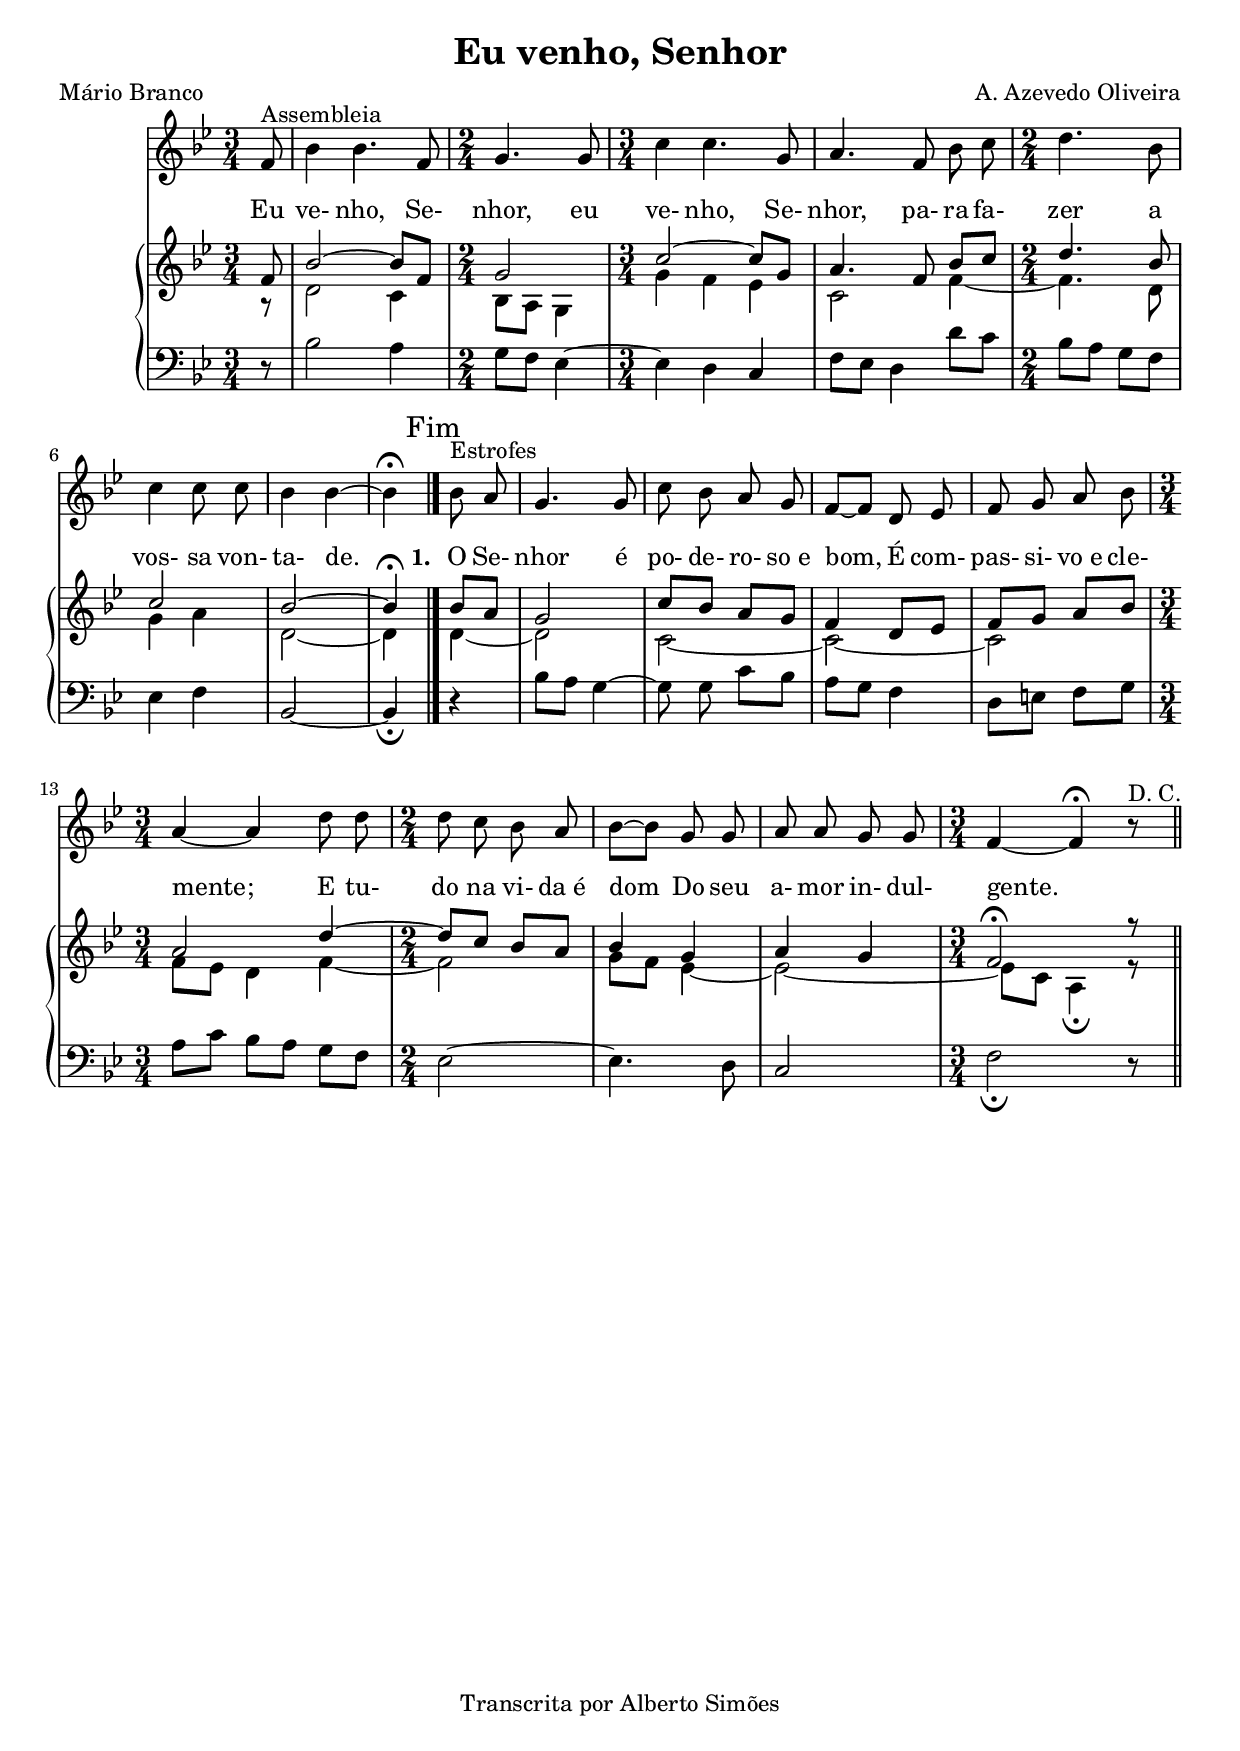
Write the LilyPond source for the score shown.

\version "2.14.0"

\header {
  title = "Eu venho, Senhor"
  composer = "A. Azevedo Oliveira"
  poet = "Mário Branco"

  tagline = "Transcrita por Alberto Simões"

  ocasioes = "entrada"
  seccao   = "entrada"
}

global = {
  \key bes \major
  \time 3/4
}

melody = \relative c' {
  \global
  \clef treble
  \autoBeamOff

  \partial 8 f8^\markup{Assembleia}| bes4 bes4. f8|\time 2/4 g4. g8|
  \time 3/4 c4 c4. g8|

  a4. f8 bes c|\time 2/4 d4. bes8|c4 c8 c|bes4 bes~|bes\fermata 
  \mark "Fim" \bar "|."

  bes8^\markup{Estrofes} a|g4. g8|c bes a g|f[ ~f] d ees|f g a bes|
  \time 3/4
  a4 ~ a d8 d|\time 2/4 d8 c bes a| bes[~ bes] g g|
  a a g g | \time 3/4 f4 ~ f\fermata r8^\markup{D. C.} \bar "||"
}

text = {
  \lyricmode {
    Eu ve- nho, Se- nhor,
    eu ve- nho, Se- nhor,
    pa- ra fa- zer a vos- sa von- ta- de.
  }
  \set stanza = #"1. "
  \lyricmode {
    O Se- nhor é po- de- ro- so_e bom,
    É com- pas- si- vo_e cle- mente;
    E tu- do na vi- da_é dom
    Do seu a- mor in- dul- gente.
  }
}


upperA = \relative c' {
  \voiceOne

  \partial 8 f8 | bes2 ~ bes8[ f] |\time 2/4 g2 | \time 3/4 c~c8[ g]|
  a4. f8 bes[ c]|\time 2/4 d4. bes8|c2|bes2 ~ bes4\fermata \bar "|."

  bes8[ a]|g2|c8[ bes] a[ g]|f4 d8[ ees]|f[ g] a[ bes]|\time 3/4
  a2 d4~|\time 2/4 d8[ c] bes[ a]|bes4 g|a g|\time 3/4 f2\fermata r8\bar "||"
}

upperB = \relative c' {
  \voiceTwo

  \partial 8 r8 | d2 c4 |bes8[ a] g4 | g' f ees|
  c2 f4 ~|f4. d8 g4 a |d,2~|d4 \bar "|."
  d4 ~|d2 |c~|c~|c|\time 3/4
  f8[ ees] d4 f~|\time 2/4 f2|g8[ f]ees4~|ees2~|ees8[ c] a4_\fermata r8\bar"||"
}

upper = {
  \global
  \clef treble
  << \new Voice = "melB" \upperA 
     \new Voice \upperB >>
}


lower = {
  \global
  \clef bass
  \relative c' {
    \partial 8 r8 | bes2 a4|\time 2/4 g8[ f] ees4 ~ | \time 3/4 ees d c |
    f8[ ees] d4 d'8[ c] | \time 2/4 bes[ a] g[ f]| ees4 f| bes,2 ~ | 
    bes4 _\fermata \bar "|."

    r4 | bes'8[ a] g4 ~|g8 g8\noBeam c[ bes]|a[ g] f4|d8[ e] f[ g]|
    \time 3/4 a[ c] bes[ a] g[ f]|\time 2/4 ees2~|ees4. d8|c2|
    \time 3/4 f2_\fermata r8\bar "||"
  }
}


\score {
  <<
    \new Voice = "mel" \melody
    \new PianoStaff <<
      \new Staff = "upper" \upper
      \new Staff = "lower" \lower
    >>
    \new Lyrics \with { alignAboveContext = "upper" }
                { \lyricsto "mel" \text}
  >>
  \layout {
    \context {
      \Staff \RemoveEmptyStaves       
      % \override VerticalAxisGroup #'remove-first = ##t
    }
    % \context {
    %   \PianoStaff
    %   \override StaffGrouper #'staff-staff-spacing #'minimum-distance = #10
    % }

    % \context {
    %   \Score
    %   \override StaffGrouper #'staff-staff-spacing #'padding = #0
    %   \override StaffGrouper #'staff-staff-spacing #'basic-distance = #0
    %   \override StaffGrouper #'staffgroup-staff-spacing  #'basic-distance = #0
    % }

    % #(layout-set-staff-size 18)
  }
  \midi {
    \context {
      \Score
      tempoWholesPerMinute = #(ly:make-moment 80 4)
    }
  }
}


